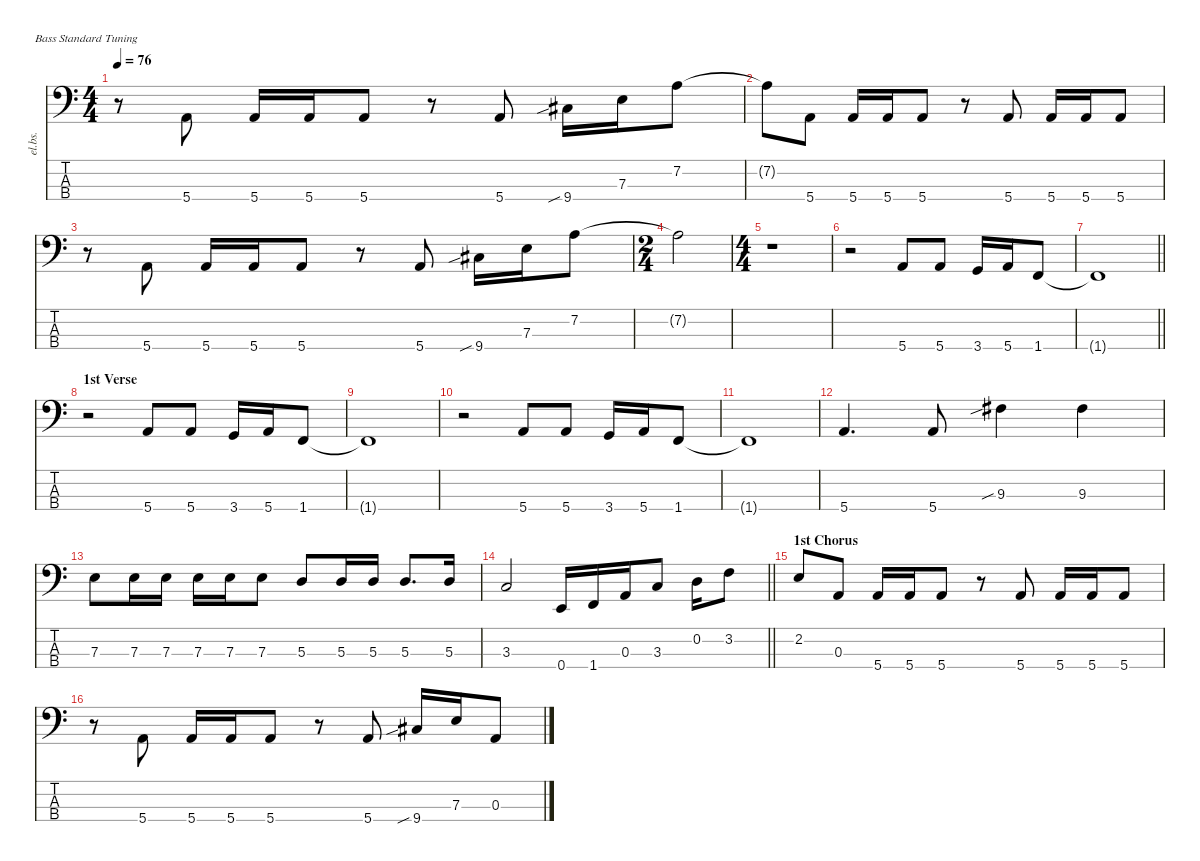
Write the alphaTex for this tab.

\defaultSystemsLayout 4
\hideDynamics
\bracketExtendMode nobrackets
\otherSystemsTrackNameOrientation horizontal
\track ("Bass" "el.bs.") {instrument electricbassfinger}
\staff {score tabs}
\tuning (G2 D2 A1 E1)
\ts (4 4)
\tempo 76
\clef f4
\ks c
r.8{dy f beam Down} 5.4.8{beam Up} 5.4.16{beam Up} 5.4.16{beam Up} 5.4.8{beam Up} r.8{beam Up} 5.4.8{beam Up} 9.4{sib acc #}.16{beam Down} 7.3.16{beam Down} 7.2.8{beam Down} |
7.2{t}.8{beam Down} 5.4.8{beam Down} 5.4.16{beam Up} 5.4.16{beam Up} 5.4.8{beam Up} r.8{beam Up} 5.4.8{beam Up} 5.4.16{beam Up} 5.4.16{beam Up} 5.4.8{beam Up} |
r.8{beam Down} 5.4.8{beam Up} 5.4.16{beam Up} 5.4.16{beam Up} 5.4.8{beam Up} r.8{beam Up} 5.4.8{beam Up} 9.4{sib acc #}.16{beam Down} 7.3.16{beam Down} 7.2.8{beam Down} |
\ts (2 4)
\beaming (8 2 2)
7.2{t}.2{beam Down} |
\ts (4 4)
\beaming (8 2 2 2 2)
r.1{beam Down} |
r.2{beam Down} 5.4.8{beam Up} 5.4.8{beam Up} 3.4.16{beam Up} 5.4.16{beam Up} 1.4.8{beam Up} |
\barLineRight lightlight
1.4{t}.1{beam Up} |
\section ("" "1st Verse")
r.2{beam Down} 5.4.8{beam Up} 5.4.8{beam Up} 3.4.16{beam Up} 5.4.16{beam Up} 1.4.8{beam Up} |
1.4{t}.1{beam Up} |
r.2{beam Down} 5.4.8{beam Up} 5.4.8{beam Up} 3.4.16{beam Up} 5.4.16{beam Up} 1.4.8{beam Up} |
1.4{t}.1{beam Up} |
5.4.4{d beam Up} 5.4.8{beam Up} 9.3{sib acc #}.4{beam Down} 9.3{acc #}.4{beam Down} |
7.3.8{beam Down} 7.3.16{beam Down} 7.3.16{beam Down} 7.3.16{beam Down} 7.3.16{beam Down} 7.3.8{beam Down} 5.3.8{beam Up} 5.3.16{beam Up} 5.3.16{beam Up} 5.3.8{d beam Up} 5.3.16{beam Up} |
\barLineRight lightlight
3.3.2{beam Up} 0.4.16{beam Up} 1.4.16{beam Up} 0.3.16{beam Up} 3.3.8{beam Up} 0.2.16{beam Down} 3.2.8{beam Down} |
\section ("" "1st Chorus")
2.2.8{beam Up} 0.3.8{beam Up} 5.4.16{beam Up} 5.4.16{beam Up} 5.4.8{beam Up} r.8{beam Up} 5.4.8{beam Up} 5.4.16{beam Up} 5.4.16{beam Up} 5.4.8{beam Up} |
r.8{beam Down} 5.4.8{beam Up} 5.4.16{beam Up} 5.4.16{beam Up} 5.4.8{beam Up} r.8{beam Up} 5.4.8{beam Up} 9.4{sib acc #}.16{beam Up} 7.3.16{beam Up} 0.3.8{beam Up}
